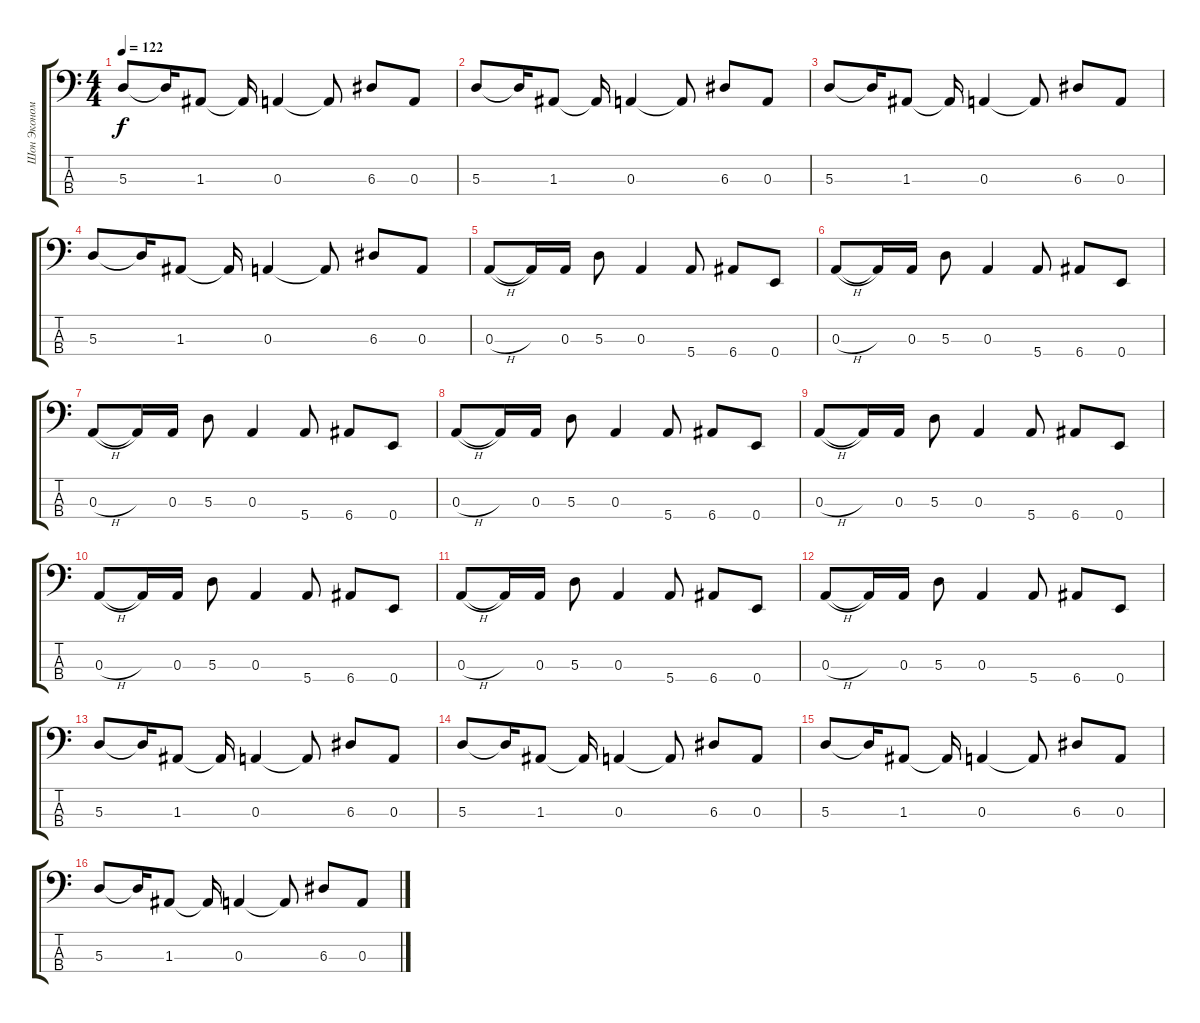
\track ("Шон Экономаки" "Шон Эконом") {instrument electricbasspick}
\staff {score tabs}
\tuning (G2 D2 A1 E1) {hide}
\ts (4 4)
\tempo 122
\clef f4
\ks c
5.3.8{dy f} 5.3{t}.16 1.3.8 1.3{t}.16 0.3.4 0.3{t}.8 6.3.8 0.3.8 |
5.3.8 5.3{t}.16 1.3.8 1.3{t}.16 0.3.4 0.3{t}.8 6.3.8 0.3.8 |
5.3.8 5.3{t}.16 1.3.8 1.3{t}.16 0.3.4 0.3{t}.8 6.3.8 0.3.8 |
5.3.8 5.3{t}.16 1.3.8 1.3{t}.16 0.3.4 0.3{t}.8 6.3.8 0.3.8 |
0.3{h}.8 0.3{t}.16 0.3.16 5.3.8 0.3.4 5.4.8 6.4.8 0.4.8 |
0.3{h}.8 0.3{t}.16 0.3.16 5.3.8 0.3.4 5.4.8 6.4.8 0.4.8 |
0.3{h}.8 0.3{t}.16 0.3.16 5.3.8 0.3.4 5.4.8 6.4.8 0.4.8 |
0.3{h}.8 0.3{t}.16 0.3.16 5.3.8 0.3.4 5.4.8 6.4.8 0.4.8 |
0.3{h}.8 0.3{t}.16 0.3.16 5.3.8 0.3.4 5.4.8 6.4.8 0.4.8 |
0.3{h}.8 0.3{t}.16 0.3.16 5.3.8 0.3.4 5.4.8 6.4.8 0.4.8 |
0.3{h}.8 0.3{t}.16 0.3.16 5.3.8 0.3.4 5.4.8 6.4.8 0.4.8 |
0.3{h}.8 0.3{t}.16 0.3.16 5.3.8 0.3.4 5.4.8 6.4.8 0.4.8 |
5.3.8 5.3{t}.16 1.3.8 1.3{t}.16 0.3.4 0.3{t}.8 6.3.8 0.3.8 |
5.3.8 5.3{t}.16 1.3.8 1.3{t}.16 0.3.4 0.3{t}.8 6.3.8 0.3.8 |
5.3.8 5.3{t}.16 1.3.8 1.3{t}.16 0.3.4 0.3{t}.8 6.3.8 0.3.8 |
5.3.8 5.3{t}.16 1.3.8 1.3{t}.16 0.3.4 0.3{t}.8 6.3.8 0.3.8
